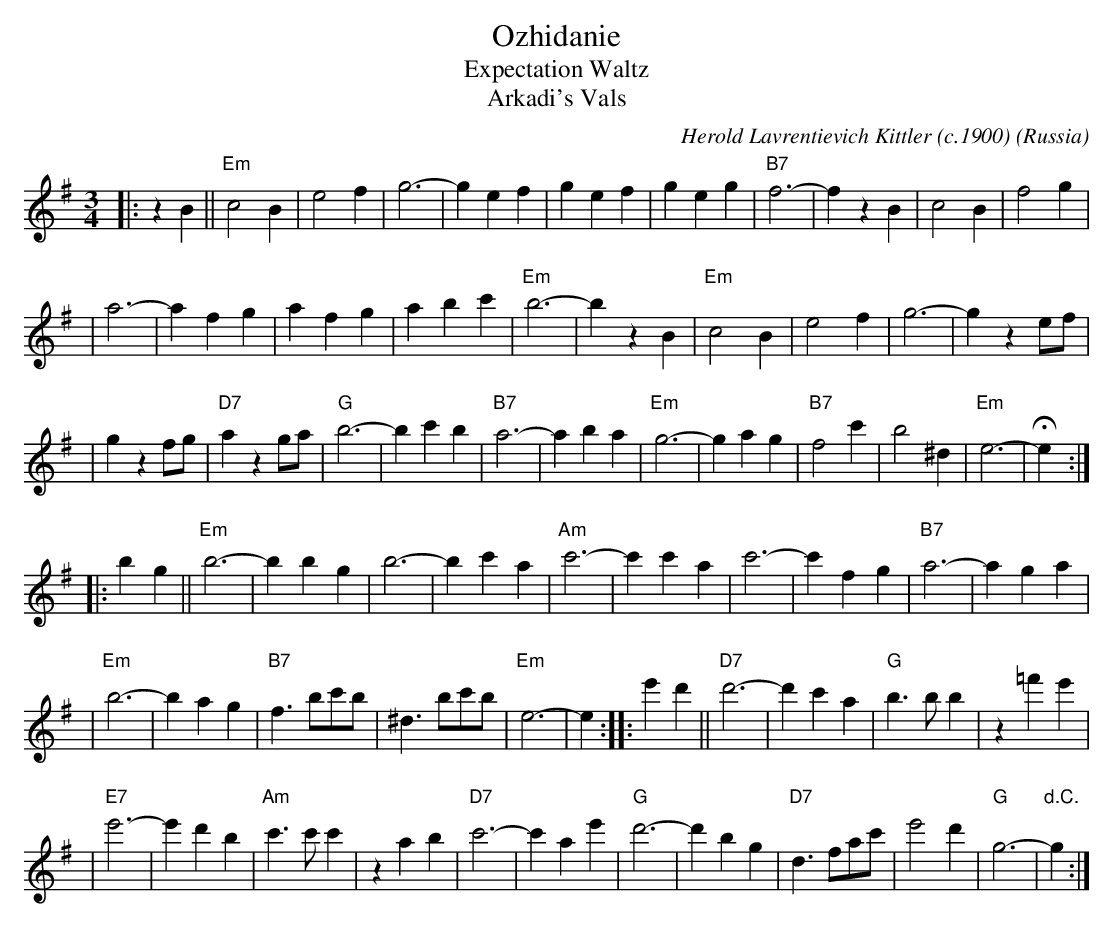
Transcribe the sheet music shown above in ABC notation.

X:1
T: Ozhidanie
T: Expectation Waltz
T: Arkadi's Vals
C: Herold Lavrentievich Kittler (c.1900)
O: Russia
M: 3/4
L: 1/4
K: Em
|: z B || "Em"c2 B | e2 f | g3- | g e f | g e f | g e g | "B7"f3- | f z B | c2 B | f2 g |
| a3- | a f g | a f g | a b c' | "Em"b3- | b z B | "Em"c2 B | e2 f | g3- | g z e/f/ |
| g z f/g/ | "D7"a z g/a/ | "G"b3- | b c' b | "B7"a3- | a b a | "Em"g3- | g a g | "B7"f2 c' | b2 ^d | "Em"e3- | He :|
|: b g || "Em"b3- | b b g | b3- | b c' a | "Am"c'3- | c' c' a | c'3- | c' f g | "B7"a3- | a g a |
| "Em"b3- | b a g | "B7"f> bc'/b/ | ^d> bc'/b/ | "Em"e3- | e :| \
|: e' d' || "D7"d'3- | d' c' a |"G"b> b b | z =f' e' |
|"E7"e'3- | e' d' b | "Am"c'> c' c' | z a b | "D7"c'3- | c' a e' | "G"d'3- | d' b g | "D7"d> fa/c'/ | e'2 d' | "G"g3- | "d.C."g :|
